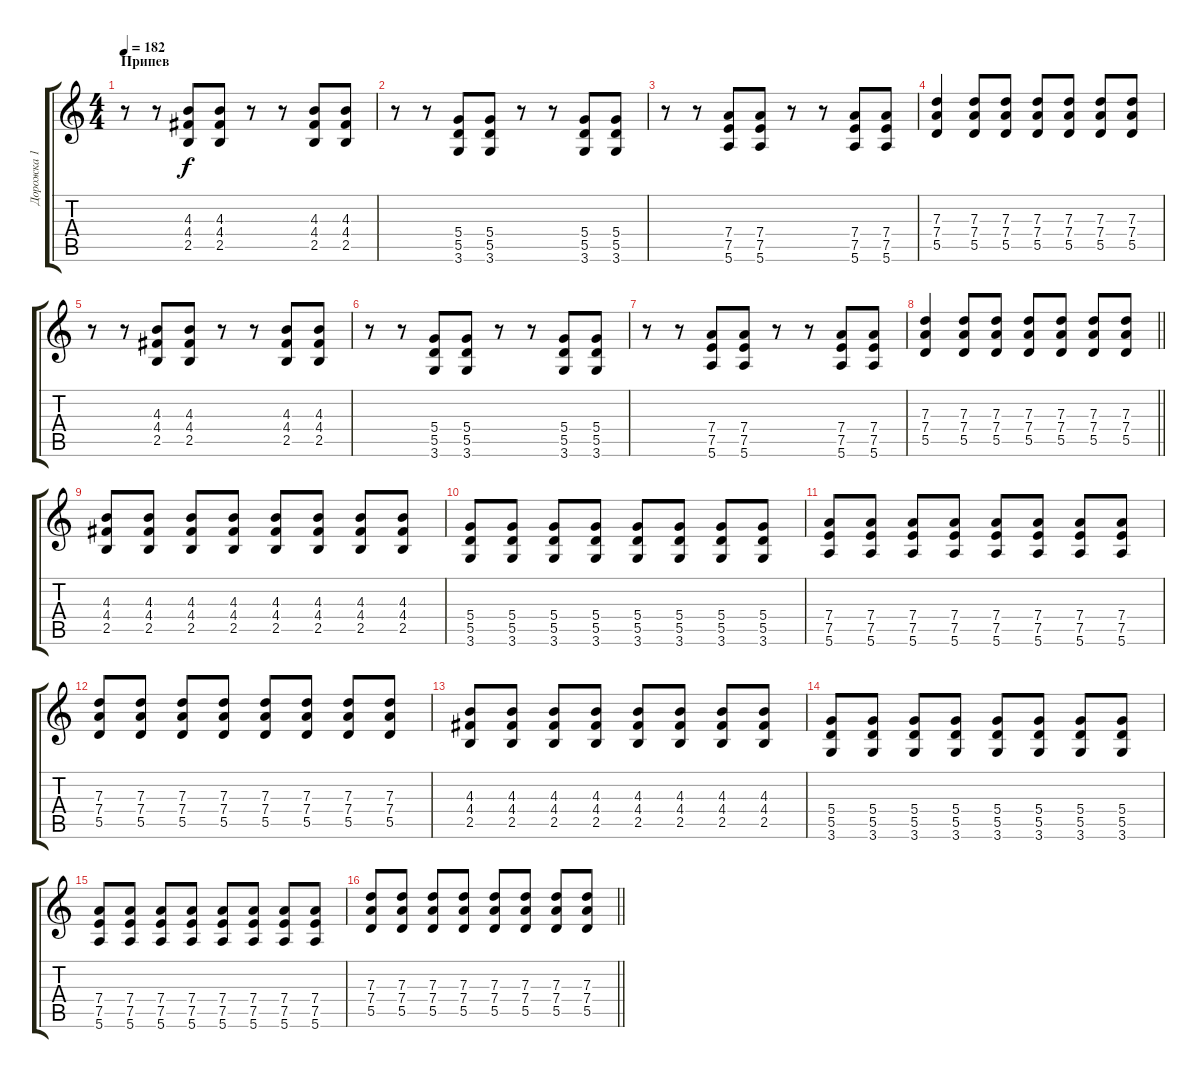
\track ("Дорожка 1" "Дорожка 1") {instrument distortionguitar}
\staff {score tabs}
\tuning (E4 B3 G3 D3 A2 E2) {hide}
\ts (4 4)
\section ("" "Припев")
\tempo 182
\clef g2
\ks c
r.8{dy f} r.8 (4.3 4.4 2.5).8 (4.3 4.4 2.5).8 r.8 r.8 (4.3 4.4 2.5).8 (4.3 4.4 2.5).8 |
r.8 r.8 (5.4 5.5 3.6).8 (5.4 5.5 3.6).8 r.8 r.8 (5.4 5.5 3.6).8 (5.4 5.5 3.6).8 |
r.8 r.8 (7.4 7.5 5.6).8 (7.4 7.5 5.6).8 r.8 r.8 (7.4 7.5 5.6).8 (7.4 7.5 5.6).8 |
(7.3 7.4 5.5).4 (7.3 7.4 5.5).8 (7.3 7.4 5.5).8 (7.3 7.4 5.5).8 (7.3 7.4 5.5).8 (7.3 7.4 5.5).8 (7.3 7.4 5.5).8 |
r.8 r.8 (4.3 4.4 2.5).8 (4.3 4.4 2.5).8 r.8 r.8 (4.3 4.4 2.5).8 (4.3 4.4 2.5).8 |
r.8 r.8 (5.4 5.5 3.6).8 (5.4 5.5 3.6).8 r.8 r.8 (5.4 5.5 3.6).8 (5.4 5.5 3.6).8 |
r.8 r.8 (7.4 7.5 5.6).8 (7.4 7.5 5.6).8 r.8 r.8 (7.4 7.5 5.6).8 (7.4 7.5 5.6).8 |
\barLineRight lightlight
(7.3 7.4 5.5).4 (7.3 7.4 5.5).8 (7.3 7.4 5.5).8 (7.3 7.4 5.5).8 (7.3 7.4 5.5).8 (7.3 7.4 5.5).8 (7.3 7.4 5.5).8 |
(4.3 4.4 2.5).8 (4.3 4.4 2.5).8 (4.3 4.4 2.5).8 (4.3 4.4 2.5).8 (4.3 4.4 2.5).8 (4.3 4.4 2.5).8 (4.3 4.4 2.5).8 (4.3 4.4 2.5).8 |
(5.4 5.5 3.6).8 (5.4 5.5 3.6).8 (5.4 5.5 3.6).8 (5.4 5.5 3.6).8 (5.4 5.5 3.6).8 (5.4 5.5 3.6).8 (5.4 5.5 3.6).8 (5.4 5.5 3.6).8 |
(7.4 7.5 5.6).8 (7.4 7.5 5.6).8 (7.4 7.5 5.6).8 (7.4 7.5 5.6).8 (7.4 7.5 5.6).8 (7.4 7.5 5.6).8 (7.4 7.5 5.6).8 (7.4 7.5 5.6).8 |
(7.3 7.4 5.5).8 (7.3 7.4 5.5).8 (7.3 7.4 5.5).8 (7.3 7.4 5.5).8 (7.3 7.4 5.5).8 (7.3 7.4 5.5).8 (7.3 7.4 5.5).8 (7.3 7.4 5.5).8 |
(4.3 4.4 2.5).8 (4.3 4.4 2.5).8 (4.3 4.4 2.5).8 (4.3 4.4 2.5).8 (4.3 4.4 2.5).8 (4.3 4.4 2.5).8 (4.3 4.4 2.5).8 (4.3 4.4 2.5).8 |
(5.4 5.5 3.6).8 (5.4 5.5 3.6).8 (5.4 5.5 3.6).8 (5.4 5.5 3.6).8 (5.4 5.5 3.6).8 (5.4 5.5 3.6).8 (5.4 5.5 3.6).8 (5.4 5.5 3.6).8 |
(7.4 7.5 5.6).8 (7.4 7.5 5.6).8 (7.4 7.5 5.6).8 (7.4 7.5 5.6).8 (7.4 7.5 5.6).8 (7.4 7.5 5.6).8 (7.4 7.5 5.6).8 (7.4 7.5 5.6).8 |
\barLineRight lightlight
(7.3 7.4 5.5).8 (7.3 7.4 5.5).8 (7.3 7.4 5.5).8 (7.3 7.4 5.5).8 (7.3 7.4 5.5).8 (7.3 7.4 5.5).8 (7.3 7.4 5.5).8 (7.3 7.4 5.5).8
